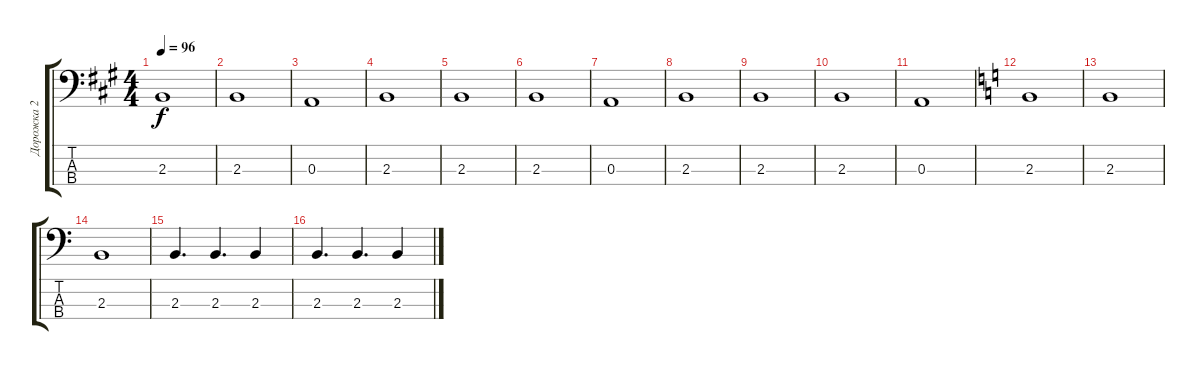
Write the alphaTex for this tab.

\track ("Дорожка 2" "Дорожка 2") {solo instrument electricbassfinger}
\staff {score tabs}
\tuning (G2 D2 A1 E1) {hide}
\ts (4 4)
\tempo 96
\clef f4
\ks f#minor
2.3.1{dy f} |
2.3.1 |
0.3.1 |
2.3.1 |
2.3.1 |
2.3.1 |
0.3.1 |
2.3.1 |
2.3.1 |
2.3.1 |
0.3.1 |
\ks c
2.3.1 |
2.3.1 |
2.3.1 |
2.3.4{d} 2.3.4{d} 2.3.4 |
2.3.4{d} 2.3.4{d} 2.3.4
